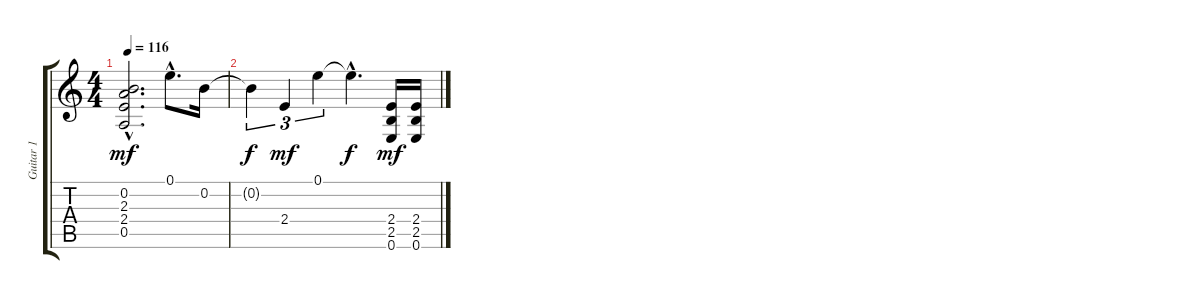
\track ("Guitar 1" "Guitar 1") {instrument distortionguitar}
\staff {score tabs}
\tuning (E4 B3 G3 D3 A2 E2) {hide}
\ts (4 4)
\tempo 116
\clef g2
\ks c
(0.2{hac} 2.3{hac} 2.4{hac} 0.5{hac}).2{d dy mf} 0.1{hac}.8{d} 0.2.16 |
0.2{t}.4{tu (3 2) dy f} 2.4.4{tu (3 2) dy mf} 0.1.4{tu (3 2)} 0.1{hac t}.4{d dy f} (2.4 2.5 0.6).16{dy mf} (2.4 2.5 0.6).16
